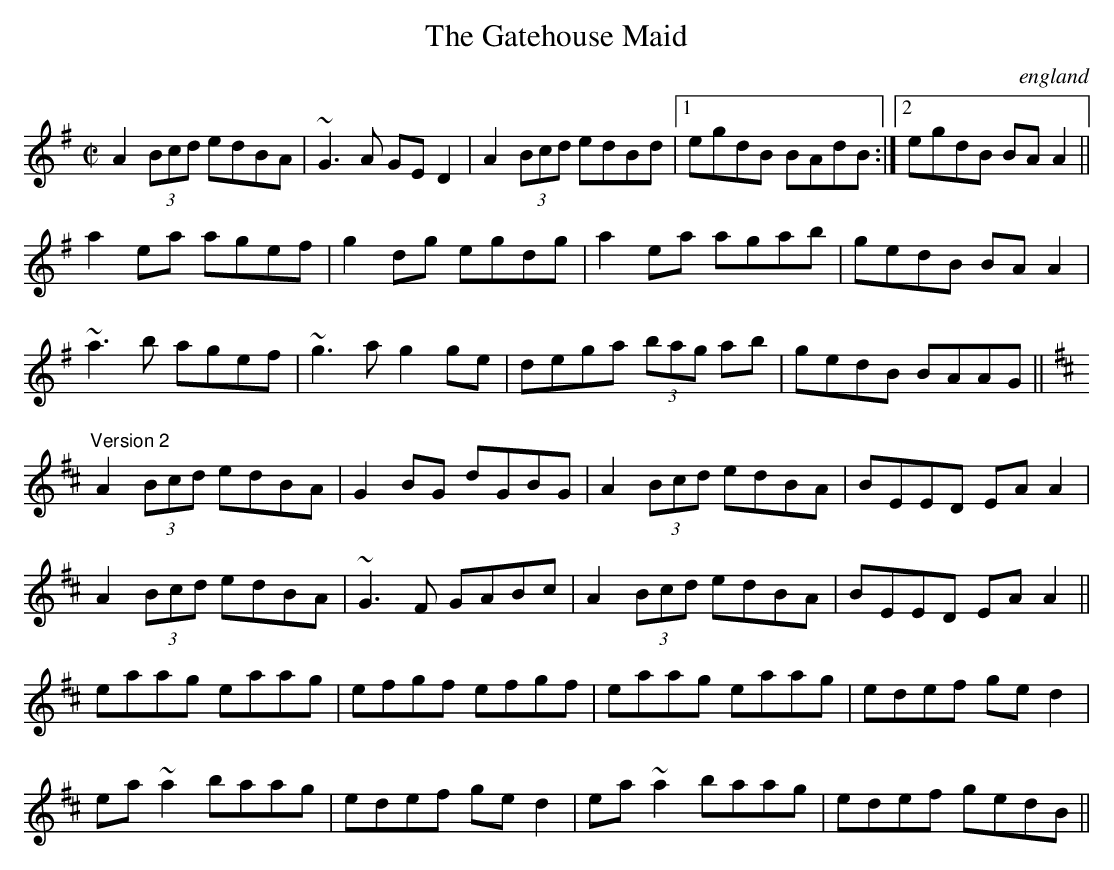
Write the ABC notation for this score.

X:1
T:Gatehouse Maid, The
O:england
M:C|
K:Ador
A2 (3Bcd edBA|~G3A GED2|A2 (3Bcd edBd|1 egdB BAdB:|2 egdB BAA2||
a2ea agef|g2dg egdg|a2ea agab|gedB BAA2|
~a3b agef|~g3a g2ge|dega (3bag ab|gedB BAAG||
"Version 2"
K:Amix
A2 (3Bcd edBA|G2BG dGBG|A2 (3Bcd edBA|BEED EAA2|
A2 (3Bcd edBA|~G3F GABc|A2 (3Bcd edBA|BEED EAA2||
eaag eaag|efgf efgf|eaag eaag|edef ged2|
ea~a2 baag|edef ged2|ea~a2 baag|edef gedB||
